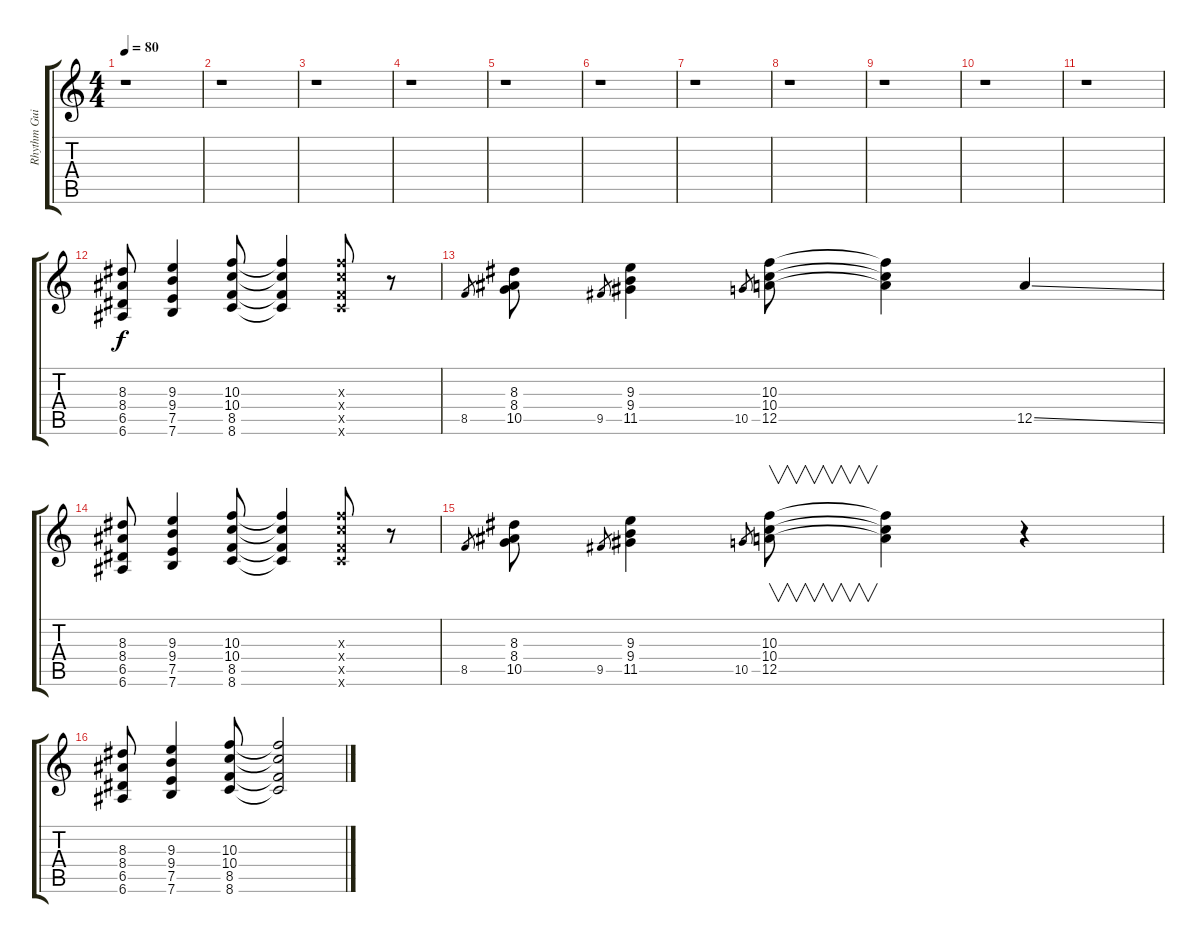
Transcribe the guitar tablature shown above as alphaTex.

\track ("Rhythm Guitar" "Rhythm Gui") {instrument electricbassfinger}
\staff {score tabs}
\tuning (E4 B3 G3 D3 A2 E2) {hide}
\ts (4 4)
\tempo 80
\clef g2
\ks c
r.1{dy f} |
r.1 |
r.1 |
r.1 |
r.1 |
r.1 |
r.1 |
r.1 |
r.1 |
r.1 |
r.1 |
(8.3 8.4 6.5 6.6).8 (9.3 9.4 7.5 7.6).4 (10.3 10.4 8.5 8.6).8 (10.3{t} 10.4{t} 8.5{t} 8.6{t}).4 (10.3{x} 10.4{x} 8.5{x} 8.6{x}).8 r.8 |
8.5.8{gr} (8.3 8.4 10.5).8 9.5.8{gr} (9.3 9.4 11.5).4 10.5.8{gr} (10.3 10.4 12.5).8 (10.3{t} 10.4{t} 12.5{t}).4 12.5{ss}.4 |
(8.3 8.4 6.5 6.6).8 (9.3 9.4 7.5 7.6).4 (10.3 10.4 8.5 8.6).8 (10.3{t} 10.4{t} 8.5{t} 8.6{t}).4 (10.3{x} 10.4{x} 8.5{x} 8.6{x}).8 r.8 |
8.5.8{gr} (8.3 8.4 10.5).8 9.5.8{gr} (9.3 9.4 11.5).4 10.5.8{gr} (10.3 10.4 12.5).8{v} (10.3{t} 10.4{t} 12.5{t}).4 r.4 |
(8.3 8.4 6.5 6.6).8 (9.3 9.4 7.5 7.6).4 (10.3 10.4 8.5 8.6).8 (10.3{t} 10.4{t} 8.5{t} 8.6{t}).2
